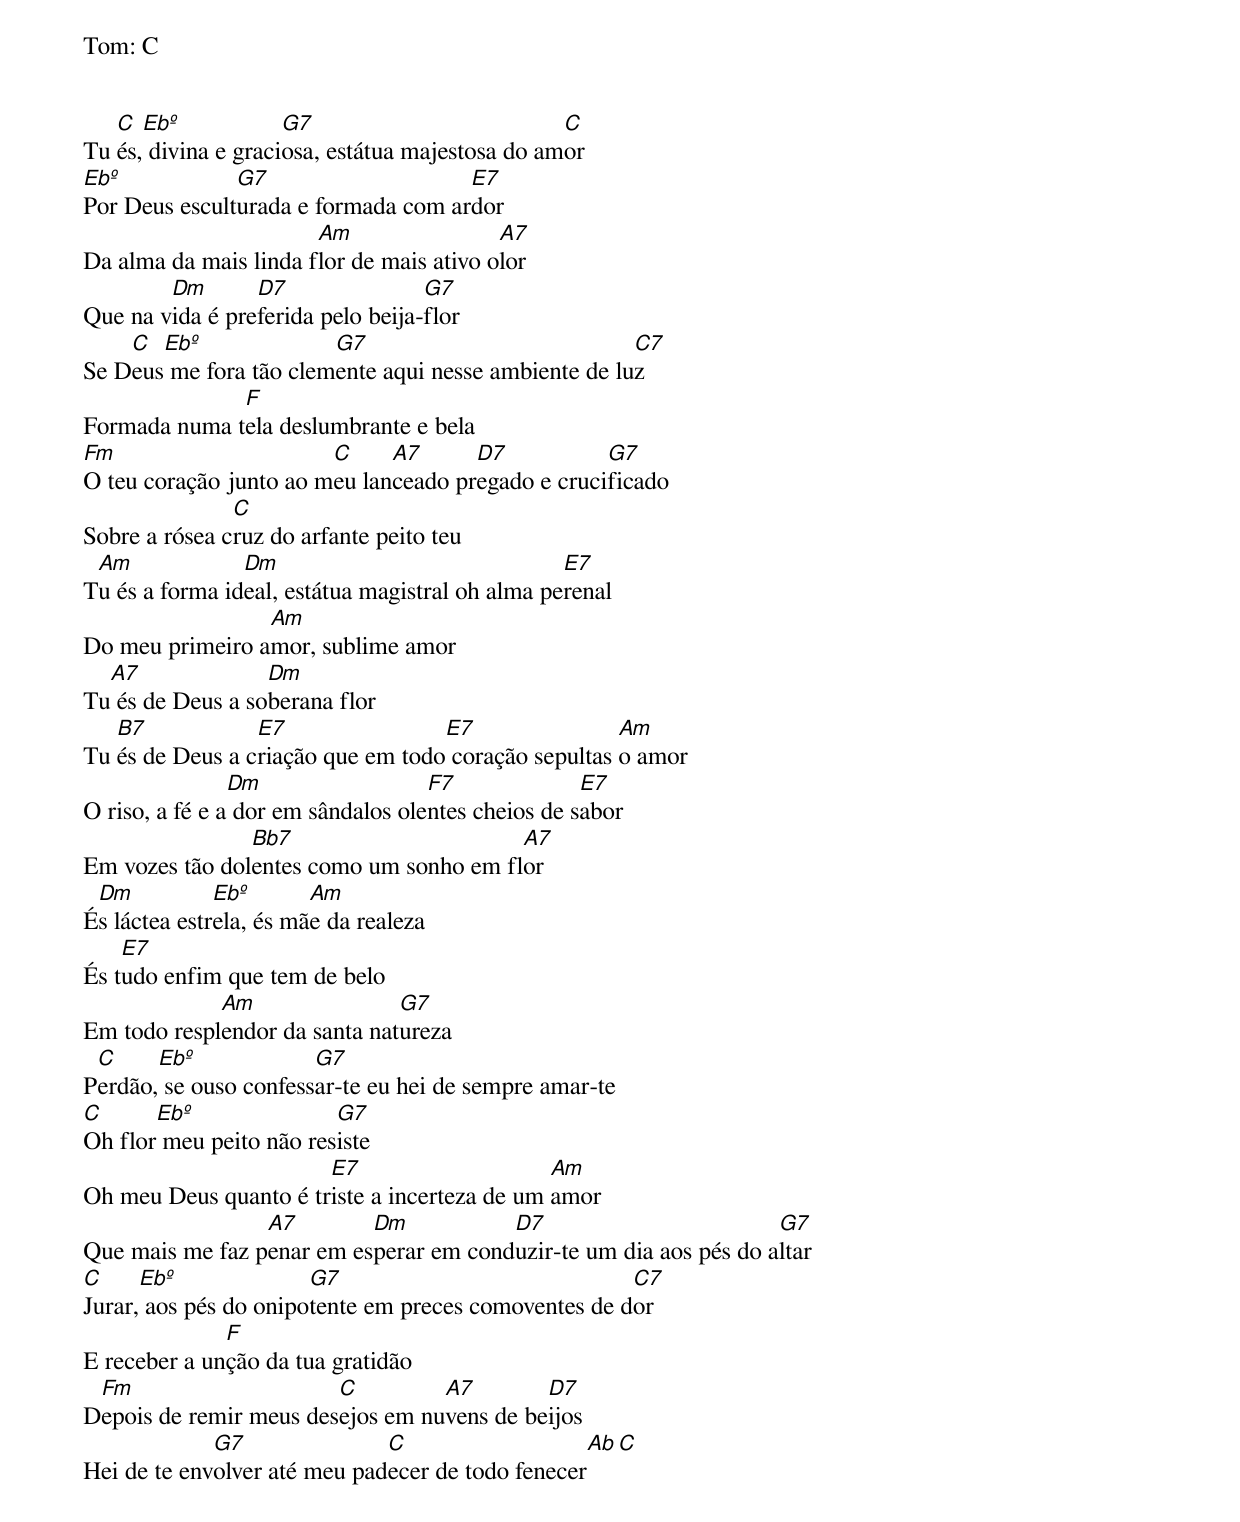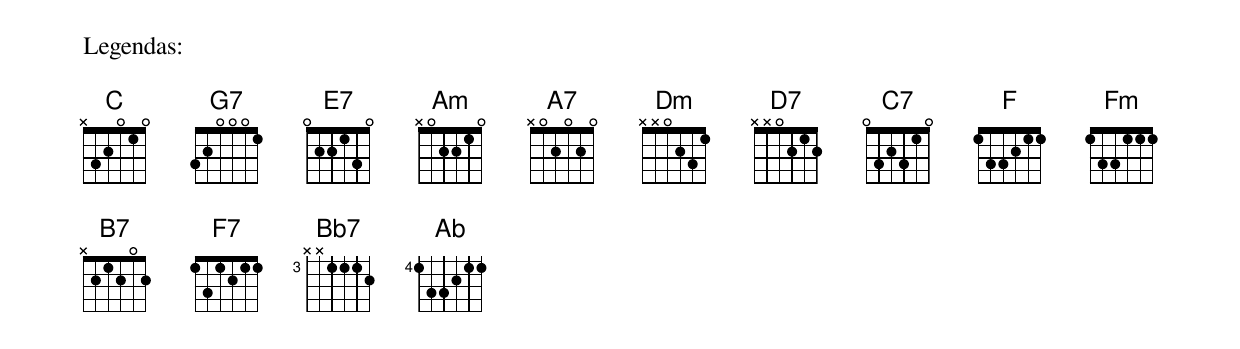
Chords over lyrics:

Tom: C


   C  Ebº            G7                          C
Tu és, divina e graciosa, estátua majestosa do amor
Ebº            G7                    E7
Por Deus esculturada e formada com ardor
                       Am                 A7
Da alma da mais linda flor de mais ativo olor
        Dm       D7                G7
Que na vida é preferida pelo beija-flor
    C  Ebº              G7                            C7
Se Deus me fora tão clemente aqui nesse ambiente de luz
              F
Formada numa tela deslumbrante e bela
Fm                      C     A7      D7           G7
O teu coração junto ao meu lanceado pregado e crucificado
               C
Sobre a rósea cruz do arfante peito teu
 Am             Dm                               E7
Tu és a forma ideal, estátua magistral oh alma perenal
                 Am
Do meu primeiro amor, sublime amor
  A7              Dm
Tu és de Deus a soberana flor
   B7            E7                E7                Am
Tu és de Deus a criação que em todo coração sepultas o amor
                Dm                  F7              E7
O riso, a fé e a dor em sândalos olentes cheios de sabor
                Bb7                      A7
Em vozes tão dolentes como um sonho em flor
 Dm           Ebº       Am
És láctea estrela, és mãe da realeza
    E7
És tudo enfim que tem de belo
             Am                G7
Em todo resplendor da santa natureza
 C     Ebº             G7
Perdão, se ouso confessar-te eu hei de sempre amar-te
C      Ebº               G7
Oh flor meu peito não resiste
                       E7                     Am
Oh meu Deus quanto é triste a incerteza de um amor
                 A7        Dm           D7                         G7
Que mais me faz penar em esperar em conduzir-te um dia aos pés do altar
C     Ebº              G7                             C7
Jurar, aos pés do onipotente em preces comoventes de dor
              F
E receber a unção da tua gratidão
 Fm                     C         A7        D7
Depois de remir meus desejos em nuvens de beijos
             G7               C                   Ab C
Hei de te envolver até meu padecer de todo fenecer



Legendas:

Eb°  = xx1212
